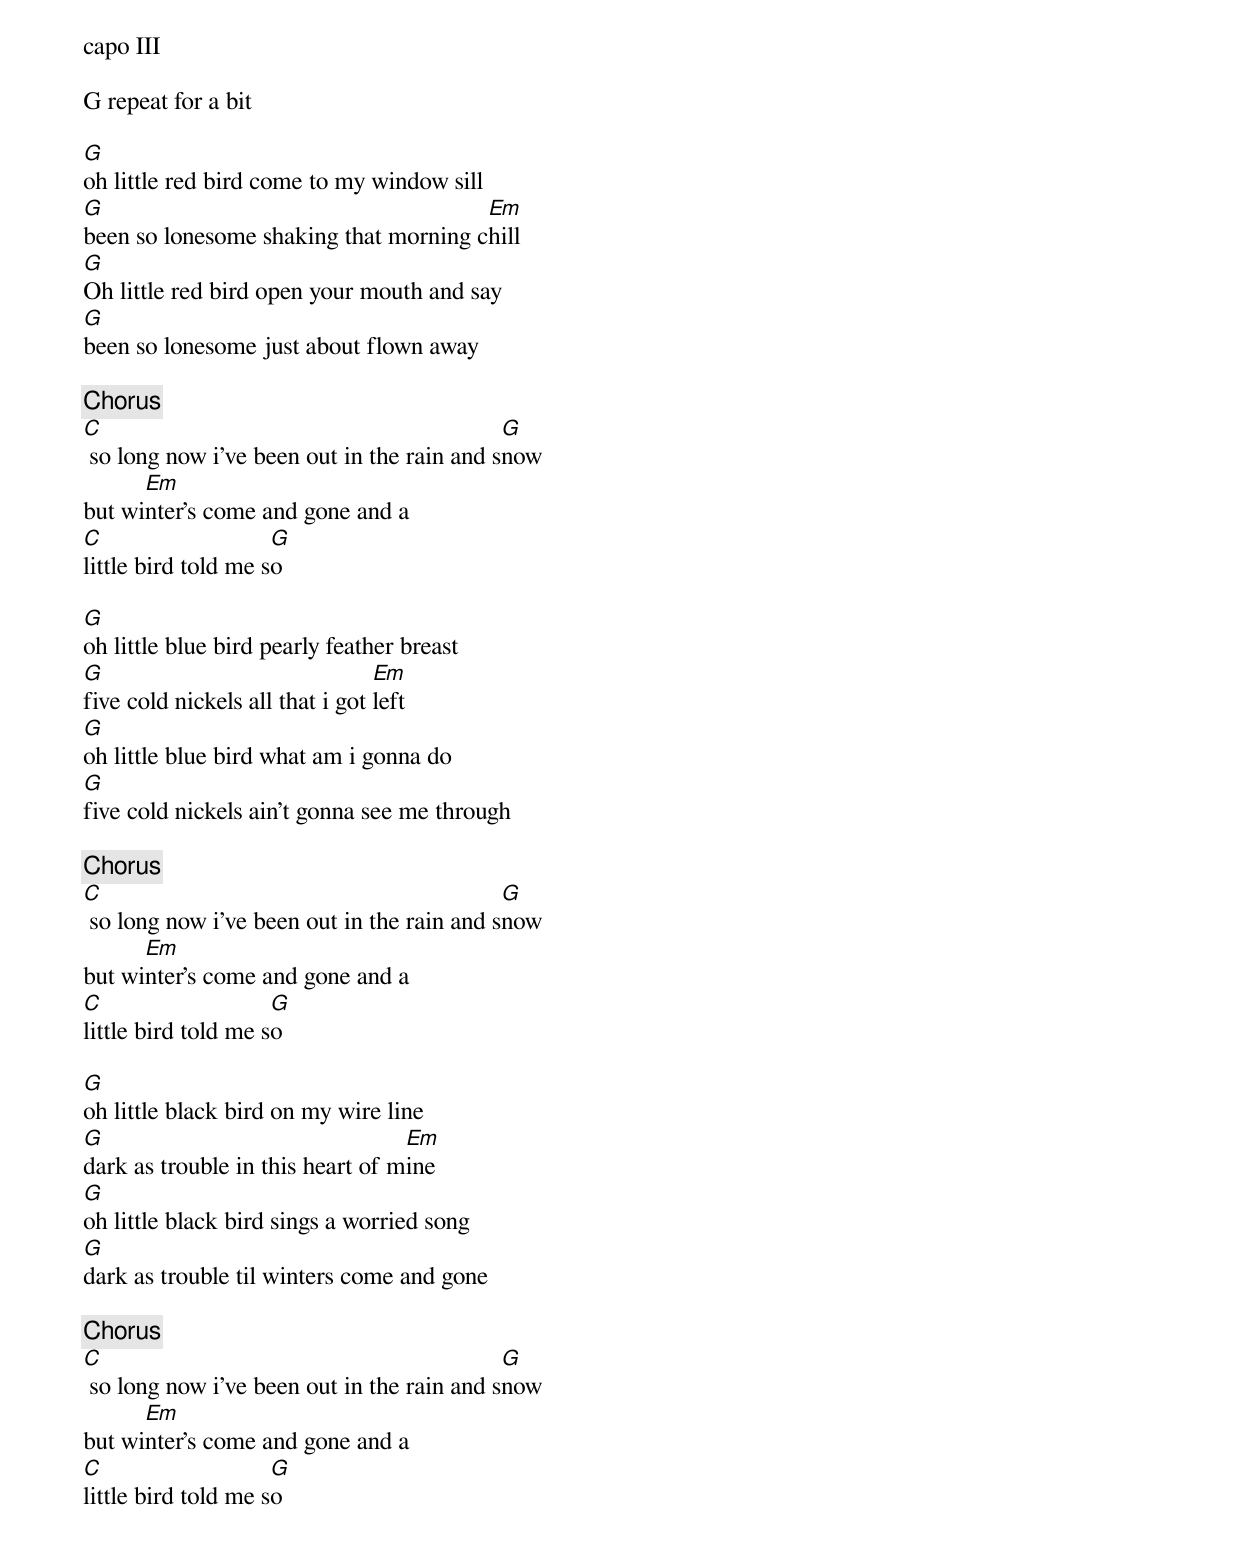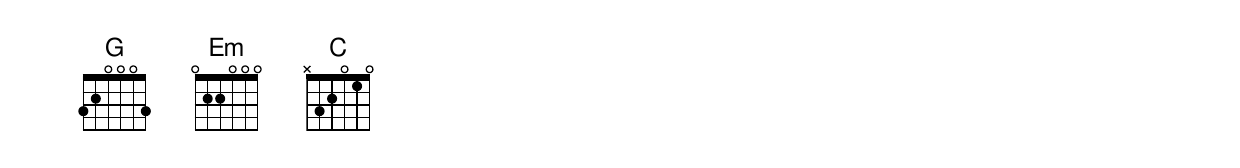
capo III

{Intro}
G repeat for a bit

{Verse 1}
[G]oh little red bird come to my window sill
[G]been so lonesome shaking that morning c[Em]hill
[G]Oh little red bird open your mouth and say
[G]been so lonesome just about flown away

{Chorus}
[C] so long now i've been out in the rain and s[G]now
but wi[Em]nter's come and gone and a
[C]little bird told me s[G]o

{Verse 2}
[G]oh little blue bird pearly feather breast
[G]five cold nickels all that i got [Em]left
[G]oh little blue bird what am i gonna do
[G]five cold nickels ain't gonna see me through

{Chorus}
[C] so long now i've been out in the rain and s[G]now
but wi[Em]nter's come and gone and a
[C]little bird told me s[G]o

{Verse 3}
[G]oh little black bird on my wire line
[G]dark as trouble in this heart of m[Em]ine
[G]oh little black bird sings a worried song
[G]dark as trouble til winters come and gone

{Chorus}
[C] so long now i've been out in the rain and s[G]now
but wi[Em]nter's come and gone and a
[C]little bird told me s[G]o
